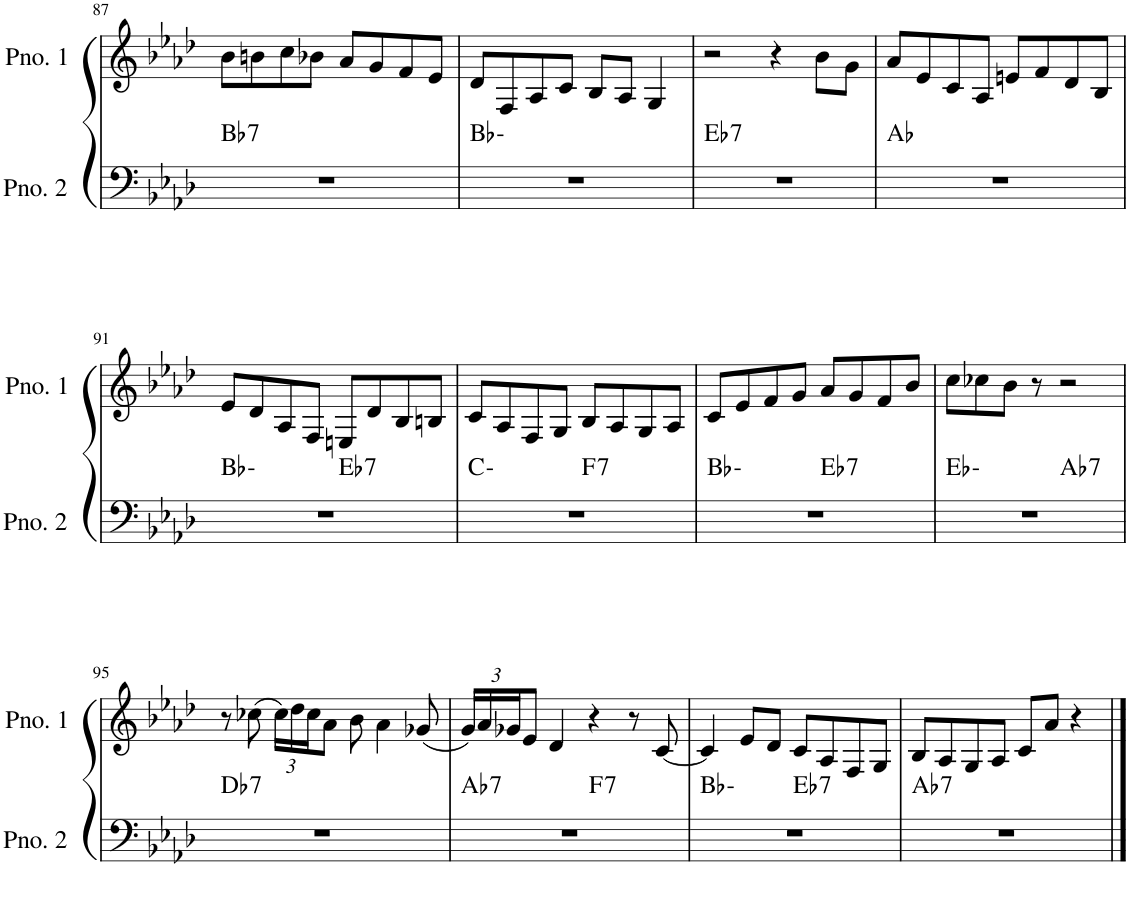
**kern	**harte	**kern
*part2	*part2	*part1
*staff2	*	*staff1
*I"ピアノ 2	*	*I"ピアノ 1
!!LO:PB:g=z
*clefF4	*	*clefG2
*k[b-e-a-d-]	*	*k[b-e-a-d-]
*M4/4	*	*M4/4
=87	=87	=87
!	!LO:H:kt=7	!
1r	Bb:7	8b-\L
.	.	8bn\
.	.	8cc\
.	.	8b-X\J
.	.	8a-/L
.	.	8g/
.	.	8f/
.	.	8e-/J
=88	=88	=88
1r	Bb:min	8d-/L
.	.	8F/
.	.	8A-/
.	.	8c/J
.	.	8B-/L
.	.	8A-/J
.	.	4G/
=89	=89	=89
!	!LO:H:kt=7	!
1r	Eb:7	2r
.	.	4r
.	.	8b-\L
.	.	8g\J
=90	=90	=90
1r	Ab:maj	8a-/L
.	.	8e-/
.	.	8c/
.	.	8A-/J
.	.	8en/L
.	.	8f/
.	.	8d-/
.	.	8B-/J
!!LO:LB:g=z
=91	=91	=91
*^	*	*
1r	2ryy	Bb:min	8e-/L
.	.	.	8d-/
.	.	.	8A-/
.	.	.	8F/J
!	!	!LO:H:kt=7	!
.	2ryy	Eb:7	8En/L
.	.	.	8d-/
.	.	.	8B-/
.	.	.	8Bn/J
=92	=92	=92	=92
1r	2ryy	C:min	8c/L
.	.	.	8A-/
.	.	.	8F/
.	.	.	8G/J
!	!	!LO:H:kt=7	!
.	2ryy	F:7	8B-/L
.	.	.	8A-/
.	.	.	8G/
.	.	.	8A-/J
=93	=93	=93	=93
1r	2ryy	Bb:min	8c/L
.	.	.	8e-/
.	.	.	8f/
.	.	.	8g/J
!	!	!LO:H:kt=7	!
.	2ryy	Eb:7	8a-/L
.	.	.	8g/
.	.	.	8f/
.	.	.	8b-/J
=94	=94	=94	=94
1r	2ryy	Eb:min	8cc\L
.	.	.	8cc-X\
.	.	.	8b-\J
.	.	.	8r
!	!	!LO:H:kt=7	!
.	2ryy	Ab:7	2r
!!LO:LB:g=z
=95	=95	=95	=95
!	!	!LO:H:kt=7	!
*v	*v	*	*
1r	Db:7	8r
.	.	(8cc-X\
*	*	*Xbrackettup
.	.	24cc-\LL)
.	.	24dd-\
.	.	24cc-\J
.	.	8a-\J
.	.	8b-\
.	.	4a-\
.	.	(8g-X/
=96	=96	=96
!	!LO:H:kt=7	!
*^	*	*
1r	2ryy	Ab:7	24g/LL)
.	.	.	24a-/
.	.	.	24g-X/J
.	.	.	8e-/J
.	.	.	4d-/
!	!	!LO:H:kt=7	!
.	2ryy	F:7	4r
.	.	.	8r
.	.	.	[8c/
=97	=97	=97	=97
1r	2ryy	Bb:min	4c/]
.	.	.	8e-/L
.	.	.	8d-/J
!	!	!LO:H:kt=7	!
.	2ryy	Eb:7	8c/L
.	.	.	8A-/
.	.	.	8F/
.	.	.	8G/J
=98	=98	=98	=98
!	!	!LO:H:kt=7	!
*v	*v	*	*
1r	Ab:7	8B-/L
.	.	8A-/
.	.	8G/
.	.	8A-/J
.	.	8c/L
.	.	8a-/J
.	.	4r
==	==	==
*-	*-	*-
